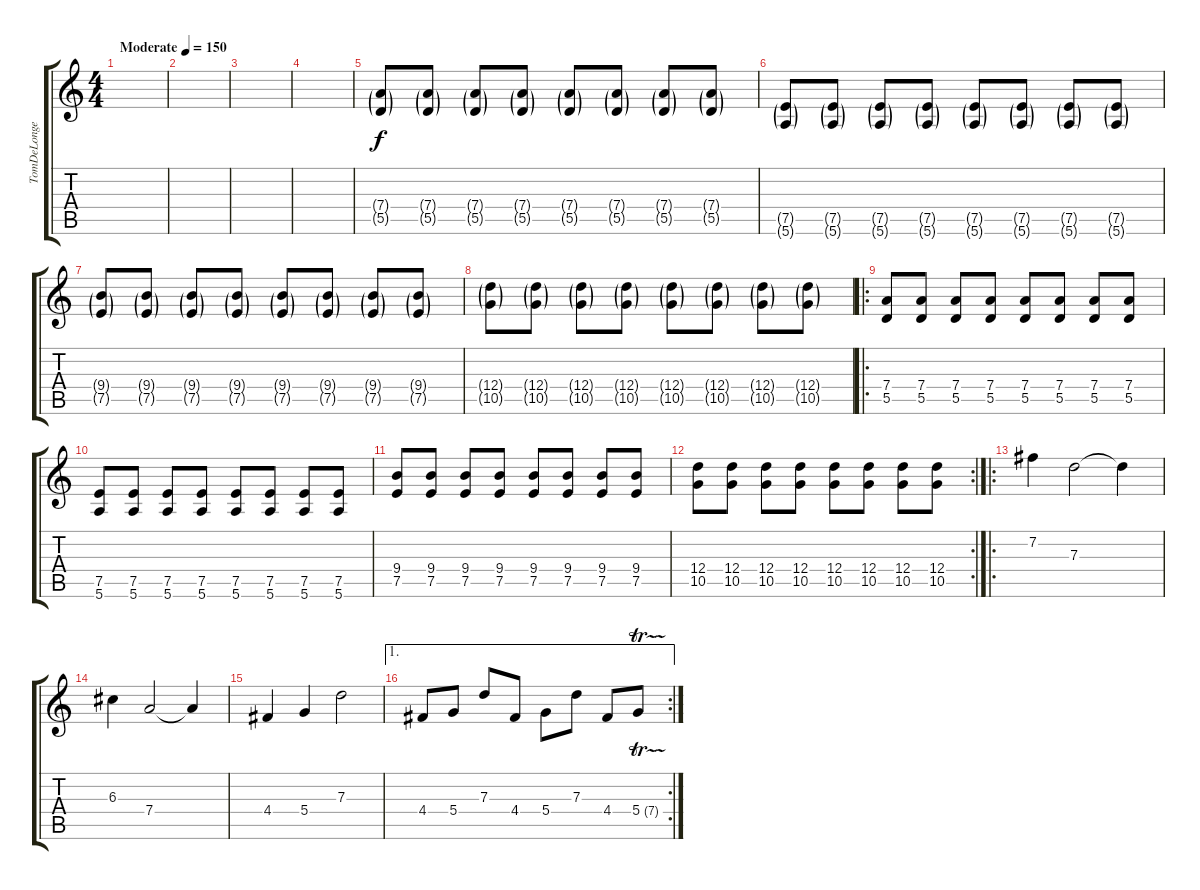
\track ("TomDeLonge" "TomDeLonge") {instrument distortionguitar}
\staff {score tabs}
\tuning (E4 B3 G3 D3 A2 E2) {hide}
\ts (4 4)
\tempo (150 "Moderate")
\clef g2
\ks c
|
|
|
|
(7.4{g} 5.5{g}).8 (7.4{g} 5.5{g}).8 (7.4{g} 5.5{g}).8 (7.4{g} 5.5{g}).8 (7.4{g} 5.5{g}).8 (7.4{g} 5.5{g}).8 (7.4{g} 5.5{g}).8 (7.4{g} 5.5{g}).8 |
(7.5{g} 5.6{g}).8 (7.5{g} 5.6{g}).8 (7.5{g} 5.6{g}).8 (7.5{g} 5.6{g}).8 (7.5{g} 5.6{g}).8 (7.5{g} 5.6{g}).8 (7.5{g} 5.6{g}).8 (7.5{g} 5.6{g}).8 |
(9.4{g} 7.5{g}).8 (9.4{g} 7.5{g}).8 (9.4{g} 7.5{g}).8 (9.4{g} 7.5{g}).8 (9.4{g} 7.5{g}).8 (9.4{g} 7.5{g}).8 (9.4{g} 7.5{g}).8 (9.4{g} 7.5{g}).8 |
(12.4{g} 10.5{g}).8 (12.4{g} 10.5{g}).8 (12.4{g} 10.5{g}).8 (12.4{g} 10.5{g}).8 (12.4{g} 10.5{g}).8 (12.4{g} 10.5{g}).8 (12.4{g} 10.5{g}).8 (12.4{g} 10.5{g}).8 |
\ro
(7.4 5.5).8{dy f} (7.4 5.5).8 (7.4 5.5).8 (7.4 5.5).8 (7.4 5.5).8 (7.4 5.5).8 (7.4 5.5).8 (7.4 5.5).8 |
(7.5 5.6).8 (7.5 5.6).8 (7.5 5.6).8 (7.5 5.6).8 (7.5 5.6).8 (7.5 5.6).8 (7.5 5.6).8 (7.5 5.6).8 |
(9.4 7.5).8 (9.4 7.5).8 (9.4 7.5).8 (9.4 7.5).8 (9.4 7.5).8 (9.4 7.5).8 (9.4 7.5).8 (9.4 7.5).8 |
\rc 2
(12.4 10.5).8 (12.4 10.5).8 (12.4 10.5).8 (12.4 10.5).8 (12.4 10.5).8 (12.4 10.5).8 (12.4 10.5).8 (12.4 10.5).8 |
\ro
7.2.4 7.3.2 7.3{t}.4 |
6.3.4 7.4.2 7.4{t}.4 |
4.4.4 5.4.4 7.3.2 |
\ae 1
\rc 2
4.4.8 5.4.8 7.3.8 4.4.8 5.4.8 7.3.8 4.4.8 5.4{tr (7 16)}.8
